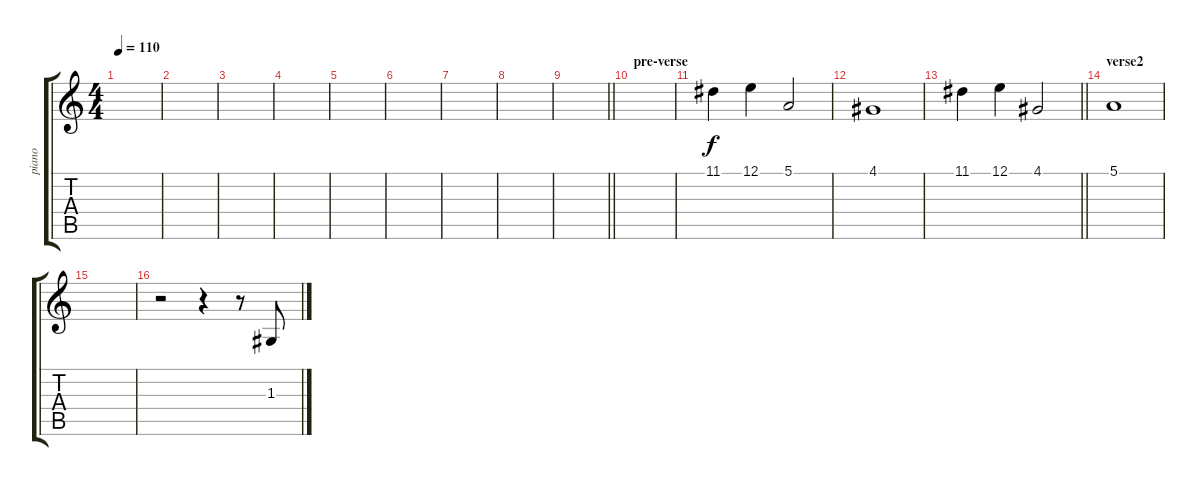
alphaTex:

\track ("piano" "piano") {instrument acousticgrandpiano}
\staff {score tabs}
\tuning (E4 B3 G3 D3 A2 E2) {hide}
\ts (4 4)
\tempo 110
\clef g2
\ks c
|
|
|
|
|
|
|
|
\barLineRight lightlight
|
\section ("" "pre-verse")
|
11.1.4 12.1.4 5.1.2 |
4.1.1 |
\barLineRight lightlight
11.1.4 12.1.4 4.1.2 |
\section ("" "verse2")
5.1.1 |
|
r.2 r.4 r.8 1.3.8
